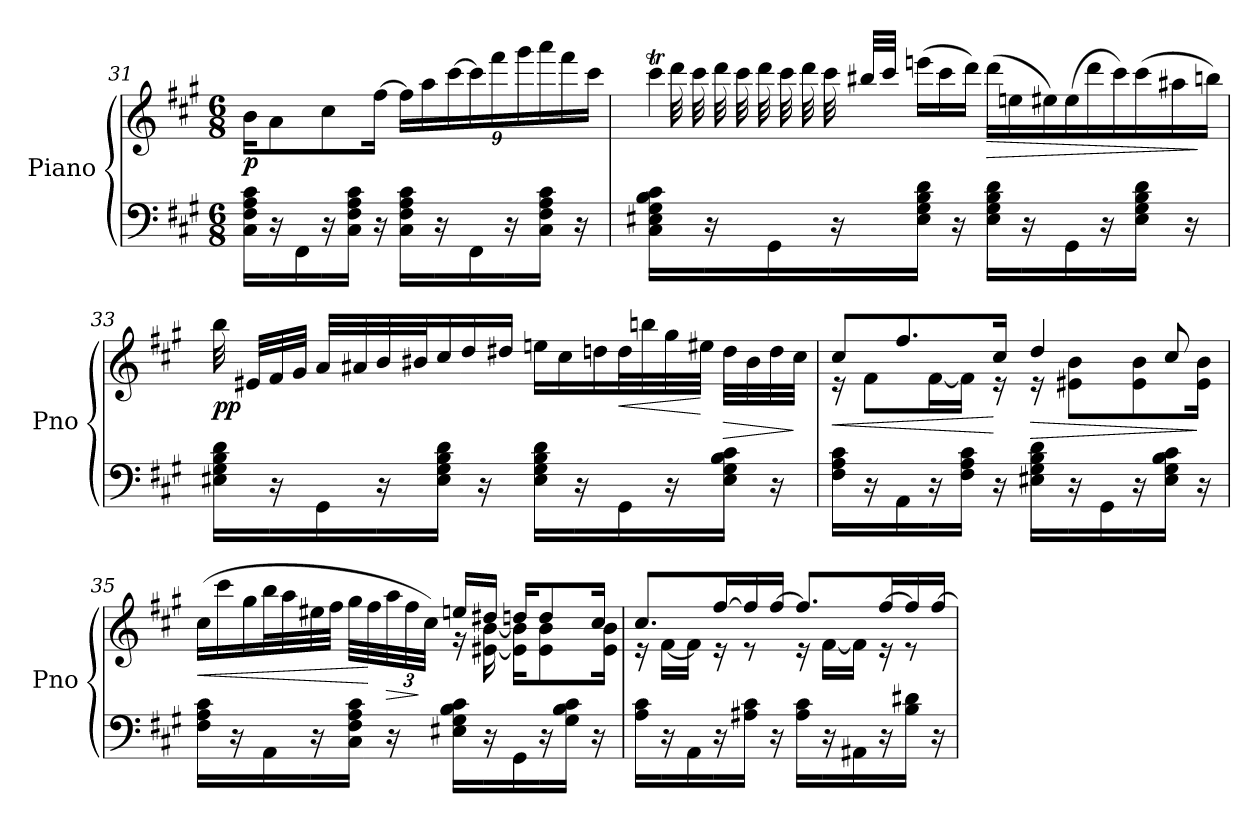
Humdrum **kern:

**kern	**kern	**dynam
*part1	*part1	*part1
*staff2	*staff1	*staff1/2
*I"Piano	*	*
*I'Pno	*	*
*clefF4	*clefG2	*
*k[f#c#g#]	*k[f#c#g#]	*
*M6/8	*M6/8	*
=31	=31	=31
*^	*	*
!	!	!	!LO:DY:b
16ryy	16C#\ 16F#\ 16A\ 16c#\LL	16b\KL	p
!	!	!	!LO:DY:b
16r	16ryy	8a\	other-dynamics
16ryy	16FF#\	.	.
16r	16ryy	8cc#\	.
16ryy	16C#\ 16F#\ 16A\ 16c#\JJ	.	.
16r	16ryy	[16ff#\Jk	.
*	*	*Xbrackettup	*
16ryy	16C#\ 16F#\ 16A\ 16c#\LL	24ff#\LL]	.
.	.	24aa\	.
16r	16ryy	.	.
.	.	[24ccc#\	.
*	*	*Xtuplet	*
16ryy	16FF#\	24ccc#\]	.
.	.	24fff#\	.
16r	16ryy	.	.
.	.	24ggg#\	.
16ryy	16C#\ 16F#\ 16A\ 16c#\JJ	24aaa\	.
.	.	24fff#\	.
16r	16ryy	.	.
.	.	24ccc#\JJ	.
!!LO:LB:g=z
=32	=32	=32	=32
*	*	*^	*
16ryy	16C#\ 16E#X\ 16G#\ 16B\ 16c#\LL	4ccc#t\	88...ryy	.
.	.	.	44ddd	.
.	.	.	44ccc#	.
16r	16ryy	.	.	.
.	.	.	44ddd	.
.	.	.	44ccc#	.
.	.	.	44ddd	.
16ryy	16GG#\	.	.	.
.	.	.	44ccc#	.
.	.	.	44ddd	.
.	.	.	44ccc#	.
16r	16ryy	.	.	.
.	.	.	44bb#X/LL	.
.	.	.	44ccc#/JJ	.
.	.	.	704%353ryy	.
16ryy	16E#\ 16G#\ 16B\ 16d\JJ	(>24eeen\LL	.	.
.	.	24ccc#\	.	.
16r	16ryy	.	.	.
.	.	24ddd\JJ)	.	.
!	!	!	!	!LO:HP:b
16ryy	16E#\ 16G#\ 16B\ 16d\LL	(>24ddd\LL	.	>
.	.	24een\	.	.
16r	16ryy	.	.	.
.	.	24ee#X\)	.	.
16ryy	16GG#\	(>24ee#\	.	.
.	.	24ddd\	.	.
16r	16ryy	.	.	.
.	.	24ccc#\)	.	.
16ryy	16E#\ 16G#\ 16B\ 16d\JJ	(>24ccc#\	.	.
.	.	24aa#X\	.	.
16r	16ryy	.	.	.
.	.	24bbn\JJ)	.	]
*	*	*v	*v	*
!!LO:LB:g=z
=33	=33	=33	=33
!	!	!	!LO:DY:b
16ryy	16E#X\ 16G#\ 16B\ 16d\LL	32bb\	pp
.	.	32e#X/LLL	.
16r	16ryy	32f#/	.
.	.	32g#/JJJ	.
16ryy	16GG#\	32a/LLL	.
.	.	32a#X/	.
16r	16ryy	32b/	.
.	.	32b#X/J	.
16ryy	16E#\ 16G#\ 16B\ 16d\JJ	24cc#/	.
.	.	24dd/	.
16r	16ryy	.	.
.	.	24dd#X/JJ	.
16ryy	16E#\ 16G#\ 16B\ 16d\LL	24een\LL	.
.	.	24cc#\	.
16r	16ryy	.	.
.	.	24ddn\	.
!	!	!	!LO:HP:b
16ryy	16GG#\	32dd\L	<
.	.	32bbn\	.
16r	16ryy	32gg#\	.
.	.	32ee#X\JJJ	[
!	!	!	!LO:HP:b
16ryy	16E#\ 16G#\ 16B\ 16c#\JJ	32dd\LLL	>
.	.	32b#\	.
16r	16ryy	32dd\	.
.	.	32cc#\JJJ	]
!!LO:PB:g=z
=34	=34	=34	=34
!	!	!	!LO:HP:b
*	*	*^	*
16ryy	16F#\ 16A\ 16c#\LL	8cc#/L	16r	<
16r	16ryy	.	8f#\L	.
16ryy	16AA\	8.ff#/	.	.
16r	16ryy	.	[16f#\L	.
16ryy	16F#\ 16A\ 16c#\JJ	.	16f#\JJ]	.
16r	16ryy	16cc#/Jk	16r	[
!	!	!	!	!LO:HP:b
16ryy	16E#X\ 16G#\ 16B\ 16d\LL	4dd/	16r	>
16r	16ryy	.	8e#X\ 8b\L	.
16ryy	16GG#\	.	.	.
16r	16ryy	.	8e#\ 8b\	.
16ryy	16E#\ 16G#\ 16B\ 16c#\JJ	8cc#/	.	.
16r	16ryy	.	16e#\ 16b\Jk	]
=35	=35	=35	=35	=35
!	!	!	!	!LO:HP:b
16ryy	16F#\ 16A\ 16c#\LL	(>24cc#\LL	4.ryy	<
.	.	24ccc#\	.	.
16r	16ryy	.	.	.
.	.	24gg#\	.	.
16ryy	16AA\	32bb\L	.	.
.	.	32aa\	.	.
16r	16ryy	32ee#X\	.	.
.	.	32ff#\JJJ	.	.
16ryy	16C#\ 16F#\ 16A\ 16c#\JJ	32gg#\LLL	.	.
.	.	32ff#\	.	[
*	*	*tuplet	*	*
!	!	!	!	!LO:HP:b
16r	16ryy	48aa\	.	>
.	.	48ff#\	.	.
.	.	48cc#\JJJ)	.	]
16ryy	16E#X\ 16G#\ 16B\ 16c#\LL	16een/LL	16r	.
16r	16ryy	16dd#X/JJ	[16e#X\ [16b\	.
16ryy	16GG#\	16ddn/KL	16e#\] 16b\]KL	.
16r	16ryy	8dd/	8e#\ 8b\	.
16ryy	16G#\ 16B\ 16c#\JJ	.	.	.
16r	16ryy	16cc#/Jk	16e#\ 16b\Jk	.
!!LO:PB:g=z	!!
=36	=36	=36	=36	=36
!	!	!	!	!LO:DY:b
!	!	!	!	!LO:DY:n=1:b
16ryy	16A\ 16c#\LL	8.cc#/L	16r	p other-dynamics
16r	16ryy	.	[16f#\LL	.
16ryy	16AA\	.	16f#\JJ]	.
16r	16ryy	[16ff#/L	16r	.
16ryy	16A#X\ 16c#\JJ	16ff#/]	8r	.
16r	16ryy	[16ff#/JJ	.	.
16ryy	16A#\ 16c#\LL	8.ff#/L]	16r	.
16r	16ryy	.	[16f#\LL	.
16ryy	16AA#X\	.	16f#\JJ]	.
16r	16ryy	[16ff#/L	16r	.
16ryy	16B\ 16d#X\JJ	16ff#/]	8r	.
16r	16ryy	[16ff#/JJ	.	.
*v	*v	*	*	*
*	*v	*v	*
=	=	=
*-	*-	*-
